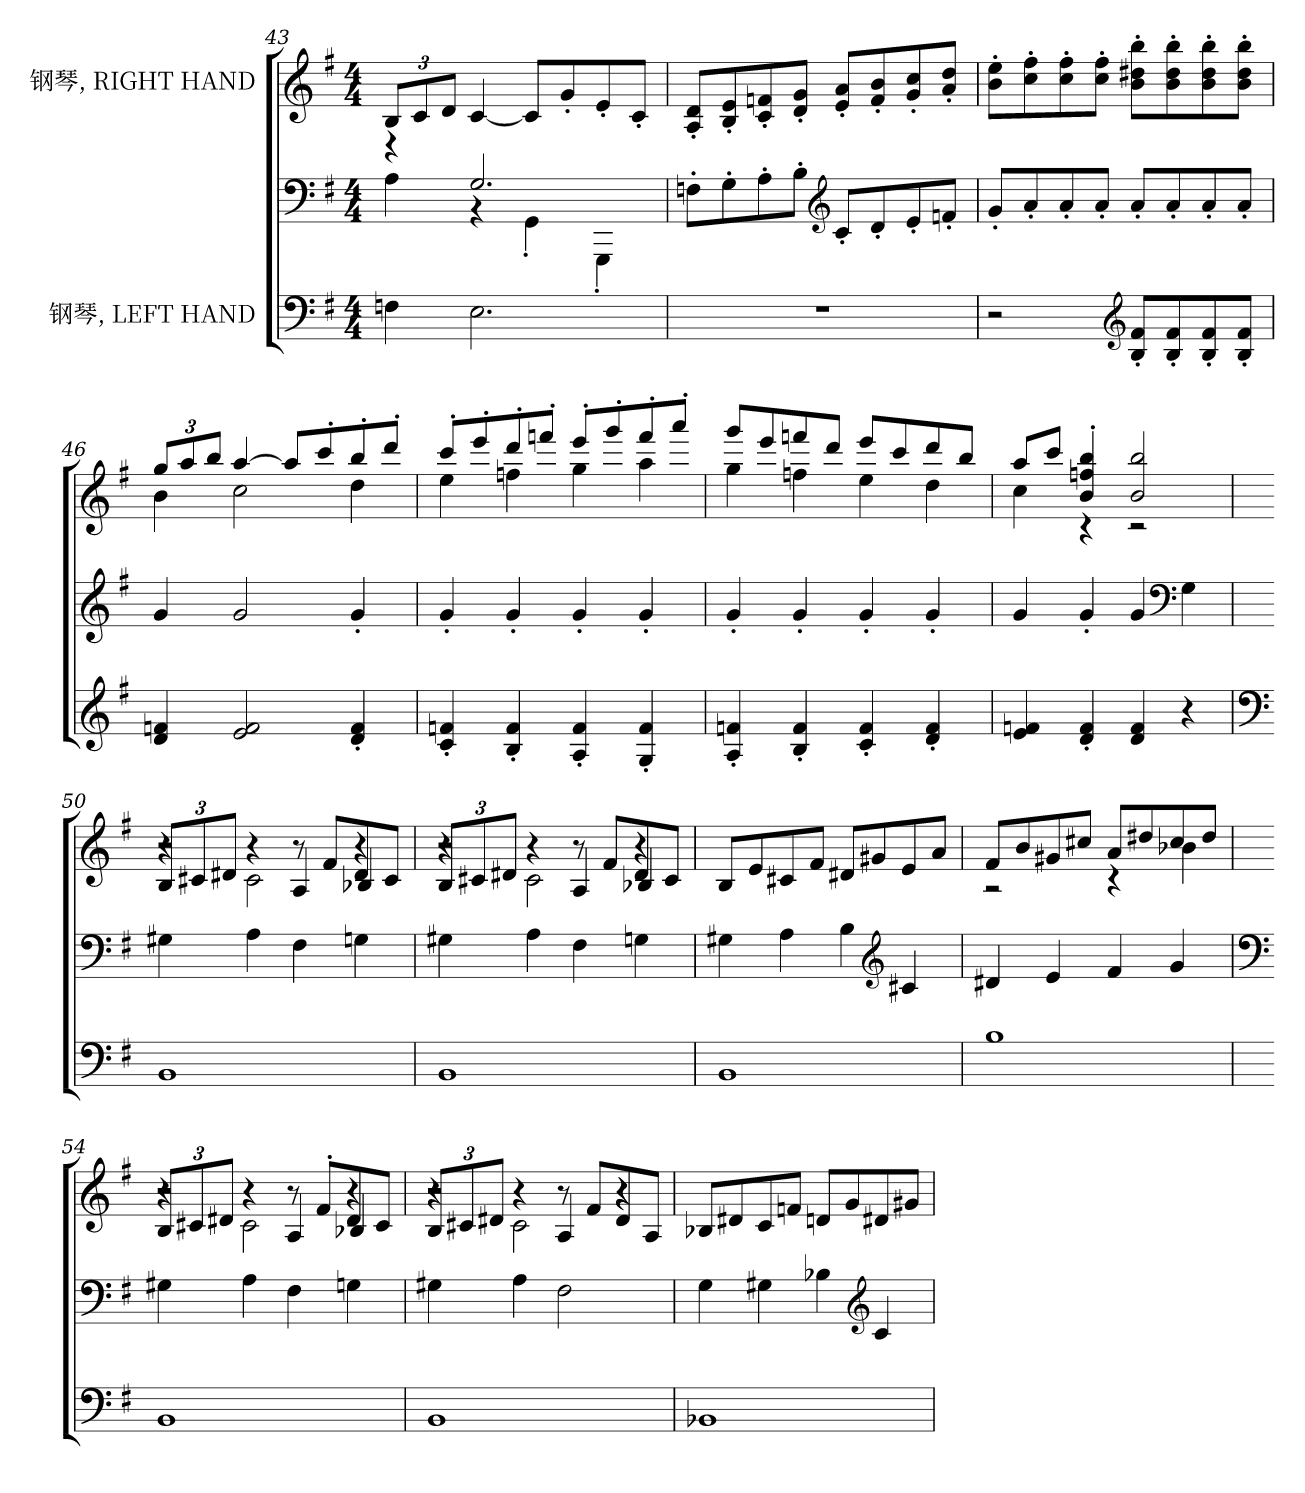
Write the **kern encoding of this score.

**kern	**kern	**kern
*part2	*part2	*part1
*staff3	*staff2	*staff1
*I"钢琴, LEFT HAND	*	*I"钢琴, RIGHT HAND
*clefF4	*clefF4	*clefG2
*k[f#]	*k[f#]	*k[f#]
*M4/4	*M4/4	*M4/4
=43	=43	=43
*	*^	*
*	*	*	*Xbrackettup
4Fn\	4r	4A\	12B/L
.	.	.	12c/
.	.	.	12d/J
2.E\	2.G/	4r	[4c/
.	.	4GG'\	8c/L]
.	.	.	8g'/
.	.	4GGG'\	8e'/
.	.	.	8c'/J
*	*v	*v	*
!!LO:LB:g=z
=44	=44	=44
1r	8Fn'\L	8A/' 8d/'L
.	8G'\	8B/' 8e/'
.	8A'\	8c/' 8fn/'
.	8B'\J	8d/' 8g/'J
*	*clefG2	*
.	8c'/L	8e/' 8a/'L
.	8d'/	8f/' 8b/'
.	8e'/	8g/' 8cc/'
.	8fn'/J	8a/' 8dd/'J
=45	=45	=45
2r	8g'/L	8b\' 8ee\'L
.	8a'/	8cc\' 8ff#\'
.	8a'/	8cc\' 8ff#\'
.	8a'/J	8cc\' 8ff#\'J
*clefG2	*	*
8B/' 8f#/'L	8a'/L	8b\' 8dd#X\' 8bb\'L
8B/' 8f#/'	8a'/	8b\' 8dd#\' 8bb\'
8B/' 8f#/'	8a'/	8b\' 8dd#\' 8bb\'
8B/' 8f#/'J	8a'/J	8b\' 8dd#\' 8bb\'J
=46	=46	=46
*	*	*^
4d/ 4fn/	4g/	12gg/L	4b\
.	.	12aa/	.
.	.	12bb/J	.
2e/ 2f/	2g/	[4aa/	2cc\
.	.	8aa/L]	.
.	.	8ccc'/	.
4d/' 4f/'	4g'/	8bb'/	4dd\
.	.	8ddd'/J	.
!!LO:LB:g=z	!!
=47	=47	=47	=47
4c/' 4fn/'	4g'/	8ccc'/L	4ee\
.	.	8eee'/	.
4B/' 4f/'	4g'/	8ddd'/	4ffn\
.	.	8fffn'/J	.
4A/' 4f/'	4g'/	8eee'/L	4gg\
.	.	8ggg'/	.
4G/' 4f/'	4g'/	8fff'/	4aa\
.	.	8aaa'/J	.
=48	=48	=48	=48
4A/' 4fn/'	4g'/	8ggg/L	4gg\
.	.	8eee/	.
4B/' 4f/'	4g'/	8fffn/	4ffn\
.	.	8ddd/J	.
4c/' 4f/'	4g'/	8eee/L	4ee\
.	.	8ccc/	.
4d/' 4f/'	4g'/	8ddd/	4dd\
.	.	8bb/J	.
=49	=49	=49	=49
4e/ 4fn/	4g/	8aa/L	4cc\
.	.	8ccc/J	.
4d/' 4f/'	4g'/	4b/' 4ffn/' 4bb/'	4r
4d/ 4f/	4g/	2b/ 2bb/	2r
*	*clefF4	*	*
4r	4G\	.	.
*	*	*v	*v
!!LO:LB:g=z
=50	=50	=50
*clefF4	*	*
*	*	*^
*	*	*	*^
1BB	4G#X\	12B/L	4r	2r
.	.	12c#X/	.	.
.	.	12d#X/J	.	.
.	4A\	4r	2c#\	.
.	4F#\	8r	.	4A/
.	.	8f#/L	.	.
.	4Gn\	8d#/	4r	4B-X/
.	.	8c#/J	.	.
=51	=51	=51	=51	=51
1BB	4G#X\	12B/L	4r	2r
.	.	12c#X/	.	.
.	.	12d#X/J	.	.
.	4A\	4r	2c#\	.
.	4F#\	8r	.	4A/
.	.	8f#/L	.	.
.	4Gn\	8d#/	4r	4B-X/
.	.	8c#/J	.	.
*	*	*v	*v	*v
=52	=52	=52
1BB	4G#X\	8B/L
.	.	8e/
.	4A\	8c#X/
.	.	8f#/J
.	4B\	8d#X/L
.	.	8g#X/
*	*clefG2	*
.	4c#X/	8e/
.	.	8a/J
!!LO:PB:g=z
=53	=53	=53
*	*	*^
1B	4d#X/	8f#/L	2r
.	.	8b/	.
.	4e/	8g#X/	.
.	.	8cc#X/J	.
.	4f#/	8a/L	4r
.	.	8dd#X/	.
.	4g/	8cc#/	4b-X\
.	.	8dd#/J	.
*	*	*v	*v
=54	=54	=54
*	*clefF4	*
*	*	*^
*	*	*	*^
1BB	4G#X\	12B/L	4r	2r
.	.	12c#X/	.	.
.	.	12d#X/J	.	.
.	4A\	4r	2c#\	.
.	4F#\	8r	.	4A/
.	.	8f#'/L	.	.
.	4Gn\	8d#/	4r	4B-X/
.	.	8c#/J	.	.
=55	=55	=55	=55	=55
1BB	4G#X\	12B/L	4r	2r
.	.	12c#X/	.	.
.	.	12d#X/J	.	.
.	4A\	4r	2c#\	.
.	2F#\	8r	.	4A/
.	.	8f#/L	.	.
.	.	8d#/	4r	4r
.	.	8A/J	.	.
*	*	*v	*v	*v
!!LO:LB:g=z
=56	=56	=56
1BB-X	4G\	8B-X/L
.	.	8d#X/
.	4G#X\	8c/
.	.	8fn/J
.	4B-X\	8dn/L
.	.	8g/
*	*clefG2	*
.	4c/	8d#X/
.	.	8g#X/J
=	=	=
*-	*-	*-
